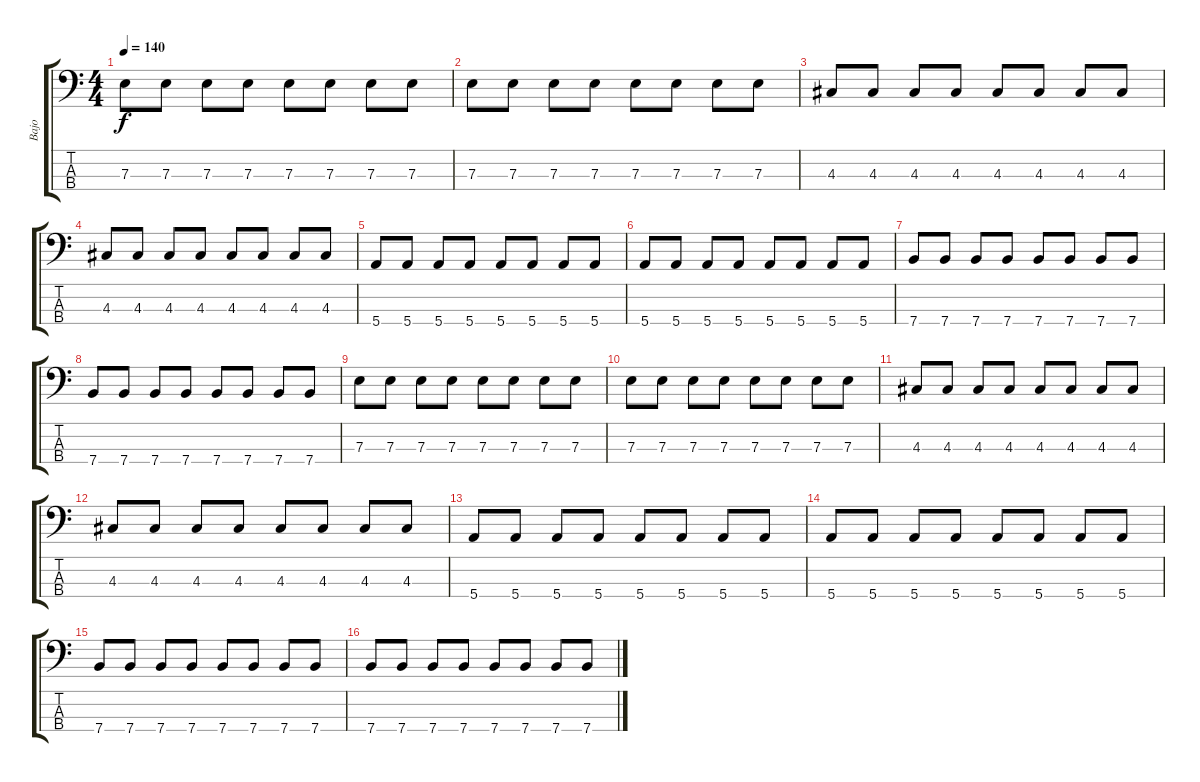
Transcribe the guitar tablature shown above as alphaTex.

\track ("Bajo" "Bajo") {instrument electricbasspick}
\staff {score tabs}
\tuning (G2 D2 A1 E1) {hide}
\ts (4 4)
\tempo 140
\clef f4
\ks c
7.3.8{dy f} 7.3.8 7.3.8 7.3.8 7.3.8 7.3.8 7.3.8 7.3.8 |
7.3.8 7.3.8 7.3.8 7.3.8 7.3.8 7.3.8 7.3.8 7.3.8 |
4.3.8 4.3.8 4.3.8 4.3.8 4.3.8 4.3.8 4.3.8 4.3.8 |
4.3.8 4.3.8 4.3.8 4.3.8 4.3.8 4.3.8 4.3.8 4.3.8 |
5.4.8 5.4.8 5.4.8 5.4.8 5.4.8 5.4.8 5.4.8 5.4.8 |
5.4.8 5.4.8 5.4.8 5.4.8 5.4.8 5.4.8 5.4.8 5.4.8 |
7.4.8 7.4.8 7.4.8 7.4.8 7.4.8 7.4.8 7.4.8 7.4.8 |
7.4.8 7.4.8 7.4.8 7.4.8 7.4.8 7.4.8 7.4.8 7.4.8 |
7.3.8 7.3.8 7.3.8 7.3.8 7.3.8 7.3.8 7.3.8 7.3.8 |
7.3.8 7.3.8 7.3.8 7.3.8 7.3.8 7.3.8 7.3.8 7.3.8 |
4.3.8 4.3.8 4.3.8 4.3.8 4.3.8 4.3.8 4.3.8 4.3.8 |
4.3.8 4.3.8 4.3.8 4.3.8 4.3.8 4.3.8 4.3.8 4.3.8 |
5.4.8 5.4.8 5.4.8 5.4.8 5.4.8 5.4.8 5.4.8 5.4.8 |
5.4.8 5.4.8 5.4.8 5.4.8 5.4.8 5.4.8 5.4.8 5.4.8 |
7.4.8 7.4.8 7.4.8 7.4.8 7.4.8 7.4.8 7.4.8 7.4.8 |
7.4.8 7.4.8 7.4.8 7.4.8 7.4.8 7.4.8 7.4.8 7.4.8
